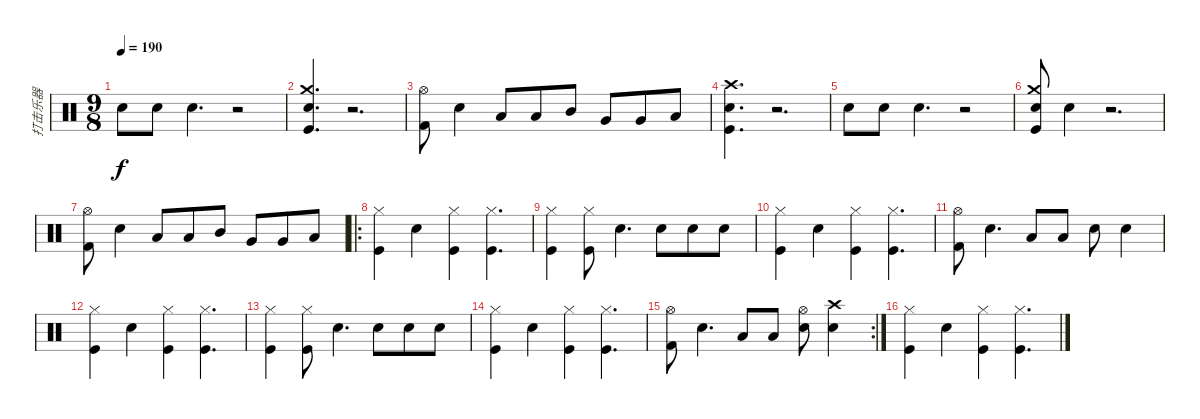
\track ("打击乐器" "打击乐器") {instrument percussion}
\staff {score}
\articulation defaults
\ts (9 8)
\tempo 190
\clef neutral
\ks c "Snare (hit) 2".8{dy f} "Snare (hit) 2".8 "Snare (hit) 2".4{d}
r.2 |
("Crash medium (hit)" "Snare (hit) 2" "Kick (hit)").4{d} r.2{d} |
("Hi-Hat (open)" "Kick (hit) 2").8 "Snare (hit) 2".4 "Low Floor Tom (hit)".8 "Low Tom (hit)".8 "Mid Tom (hit)".8 "Very Low Tom (hit)".8 "Very Low Tom (hit)".8 "Low Floor Tom (hit)".8 |
("Snare (hit) 2" "Crash high (hit)" "Kick (hit)").4{d} r.2{d} |
"Snare (hit) 2".8 "Snare (hit) 2".8 "Snare (hit) 2".4{d} r.2 |
("Crash medium (hit)" "Snare (hit) 2" "Kick (hit)").8 "Snare (hit) 2".4 r.2{d} |
("Hi-Hat (open)" "Kick (hit) 2").8 "Snare (hit) 2".4 "Low Floor Tom (hit)".8 "Low Tom (hit)".8 "Mid Tom (hit)".8 "Very Low Tom (hit)".8 "Very Low Tom (hit)".8 "Low Floor Tom (hit)".8 |
\ro
("Hi-Hat (closed)" "Kick (hit)").4 "Snare (hit) 2".4 ("Hi-Hat (closed)" "Kick (hit)").4 ("Hi-Hat (closed)" "Kick (hit)").4{d} |
("Hi-Hat (closed)" "Kick (hit)").4 ("Hi-Hat (closed)" "Kick (hit)").8 "Snare (hit) 2".4{d} "Snare (hit) 2".8 "Snare (hit) 2".8 "Snare (hit) 2".8 |
("Hi-Hat (closed)" "Kick (hit)").4 "Snare (hit) 2".4 ("Hi-Hat (closed)" "Kick (hit)").4 ("Hi-Hat (closed)" "Kick (hit)").4{d} |
("Hi-Hat (open)" "Kick (hit) 2").8 "Snare (hit) 2".4{d} "Low Floor Tom (hit)".8 "Low Tom (hit)".8 "Snare (hit) 2".8 "Snare (hit) 2".4 |
("Hi-Hat (closed)" "Kick (hit)").4 "Snare (hit) 2".4 ("Hi-Hat (closed)" "Kick (hit)").4 ("Hi-Hat (closed)" "Kick (hit)").4{d} |
("Hi-Hat (closed)" "Kick (hit)").4 ("Hi-Hat (closed)" "Kick (hit)").8 "Snare (hit) 2".4{d} "Snare (hit) 2".8 "Snare (hit) 2".8 "Snare (hit) 2".8 |
("Hi-Hat (closed)" "Kick (hit)").4 "Snare (hit) 2".4 ("Hi-Hat (closed)" "Kick (hit)").4 ("Hi-Hat (closed)" "Kick (hit)").4{d} |
\rc 2
("Hi-Hat (open)" "Kick (hit) 2").8 "Snare (hit) 2".4{d} "Low Floor Tom (hit)".8 "Low Tom (hit)".8 ("Snare (hit) 2" "Hi-Hat (open)").8 ("Snare (hit) 2" "Crash high (hit)").4 |
("Hi-Hat (closed)" "Kick (hit)").4 "Snare (hit) 2".4 ("Hi-Hat (closed)" "Kick (hit)").4 ("Hi-Hat (closed)" "Kick (hit)").4{d}
